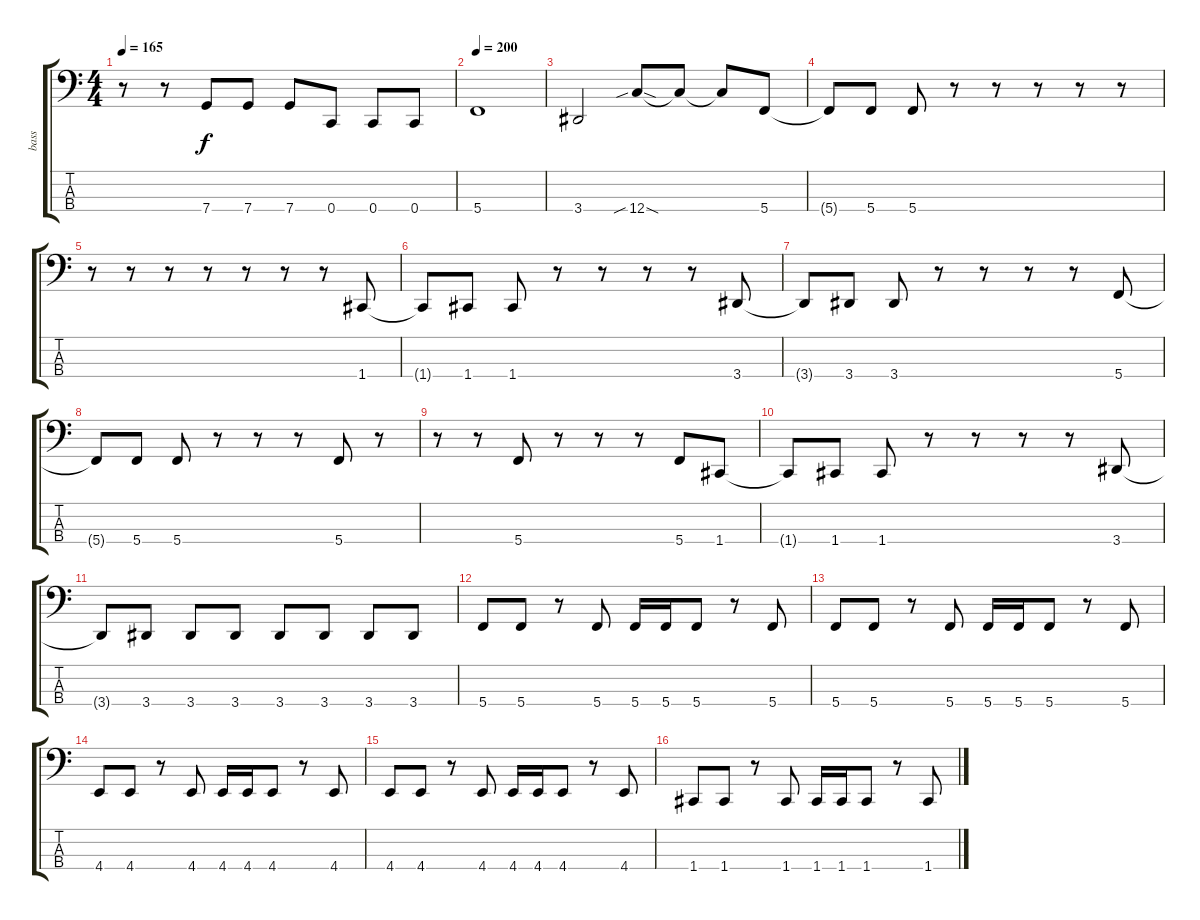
\track ("bass" "bass") {instrument electricbasspick}
\staff {score tabs}
\tuning (F2 C2 G1 C1) {hide}
\ts (4 4)
\tempo 165
\clef f4
\ks c
r.8{dy f} r.8 7.4.8 7.4.8 7.4.8 0.4.8 0.4.8 0.4.8 |
\tempo 200
5.4.1 |
3.4.2 12.4{sib sod}.8 12.4{t}.8 12.4{t}.8 5.4.8 |
5.4{t}.8 5.4.8 5.4.8 r.8 r.8 r.8 r.8 r.8 |
r.8 r.8 r.8 r.8 r.8 r.8 r.8 1.4.8 |
1.4{t}.8 1.4.8 1.4.8 r.8 r.8 r.8 r.8 3.4.8 |
3.4{t}.8 3.4.8 3.4.8 r.8 r.8 r.8 r.8 5.4.8 |
5.4{t}.8 5.4.8 5.4.8 r.8 r.8 r.8 5.4.8 r.8 |
r.8 r.8 5.4.8 r.8 r.8 r.8 5.4.8 1.4.8 |
1.4{t}.8 1.4.8 1.4.8 r.8 r.8 r.8 r.8 3.4.8 |
3.4{t}.8 3.4.8 3.4.8 3.4.8 3.4.8 3.4.8 3.4.8 3.4.8 |
5.4.8 5.4.8 r.8 5.4.8 5.4.16 5.4.16 5.4.8 r.8 5.4.8 |
5.4.8 5.4.8 r.8 5.4.8 5.4.16 5.4.16 5.4.8 r.8 5.4.8 |
4.4.8 4.4.8 r.8 4.4.8 4.4.16 4.4.16 4.4.8 r.8 4.4.8 |
4.4.8 4.4.8 r.8 4.4.8 4.4.16 4.4.16 4.4.8 r.8 4.4.8 |
1.4.8 1.4.8 r.8 1.4.8 1.4.16 1.4.16 1.4.8 r.8 1.4.8
